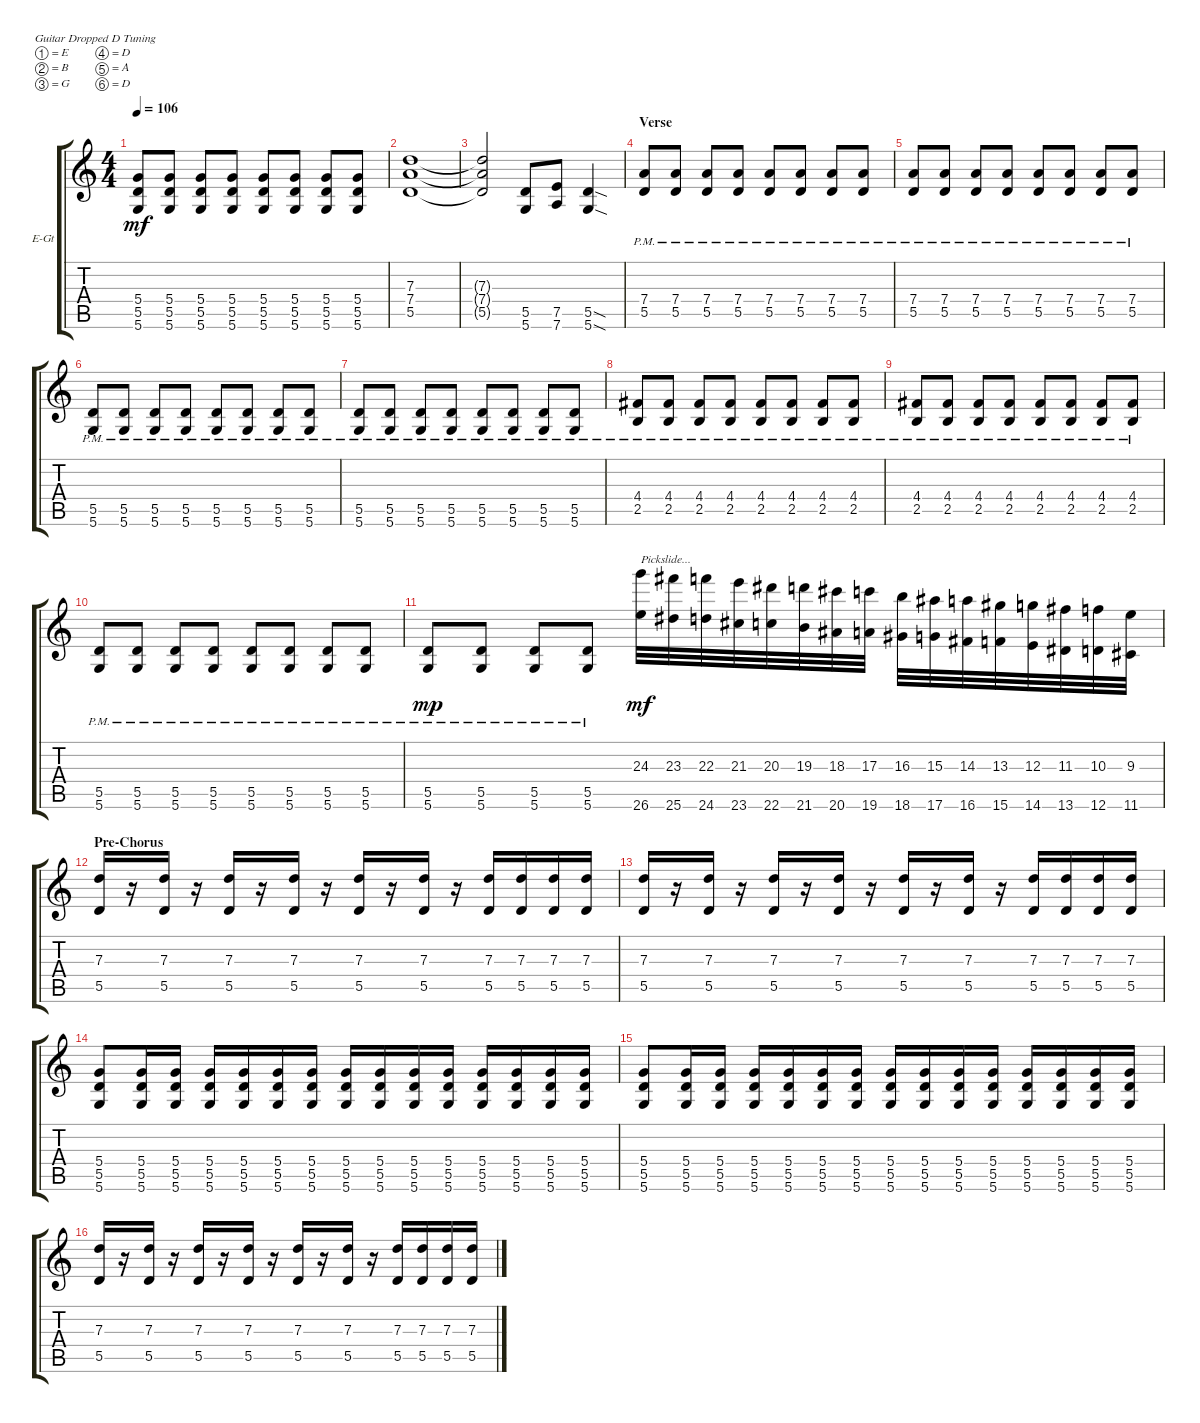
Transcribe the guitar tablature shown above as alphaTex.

\defaultSystemsLayout 4
\bracketExtendMode groupsimilarinstruments
\firstSystemTrackNameOrientation horizontal
\otherSystemsTrackNameOrientation horizontal
\track ("Lead" "E-Gt") {instrument distortionguitar}
\staff {score tabs}
\tuning (E4 B3 G3 D3 A2 D2)
\ts (4 4)
\tempo 106
\clef g2
\ks c
(5.6 5.5 5.4).8{dy mf} (5.6 5.5 5.4).8 (5.6 5.5 5.4).8 (5.6 5.5 5.4).8 (5.6 5.5 5.4).8 (5.6 5.5 5.4).8 (5.6 5.5 5.4).8 (5.6 5.5 5.4).8 |
(5.5 7.4 7.3).1 |
(5.5{t} 7.4{t} 7.3{t}).2 (5.6 5.5).8 (7.6 7.5).8 (5.6{sod} 5.5{sod}).4 |
\section ("" "Verse")
(5.5{pm} 7.4{pm}).8 (5.5{pm} 7.4{pm}).8 (7.4{pm} 5.5{pm}).8 (5.5{pm} 7.4{pm}).8 (5.5{pm} 7.4{pm}).8 (5.5{pm} 7.4{pm}).8 (7.4{pm} 5.5{pm}).8 (5.5{pm} 7.4{pm}).8 |
(5.5{pm} 7.4{pm}).8 (5.5{pm} 7.4{pm}).8 (7.4{pm} 5.5{pm}).8 (5.5{pm} 7.4{pm}).8 (5.5{pm} 7.4{pm}).8 (5.5{pm} 7.4{pm}).8 (7.4{pm} 5.5{pm}).8 (5.5{pm} 7.4{pm}).8 |
(5.6{pm} 5.5{pm}).8 (5.6{pm} 5.5{pm}).8 (5.6{pm} 5.5{pm}).8 (5.6{pm} 5.5{pm}).8 (5.6{pm} 5.5{pm}).8 (5.6{pm} 5.5{pm}).8 (5.6{pm} 5.5{pm}).8 (5.6{pm} 5.5{pm}).8 |
(5.6{pm} 5.5{pm}).8 (5.6{pm} 5.5{pm}).8 (5.6{pm} 5.5{pm}).8 (5.6{pm} 5.5{pm}).8 (5.6{pm} 5.5{pm}).8 (5.6{pm} 5.5{pm}).8 (5.6{pm} 5.5{pm}).8 (5.6{pm} 5.5{pm}).8 |
(2.5{pm} 4.4{pm}).8 (2.5{pm} 4.4{pm}).8 (2.5{pm} 4.4{pm}).8 (2.5{pm} 4.4{pm}).8 (2.5{pm} 4.4{pm}).8 (2.5{pm} 4.4{pm}).8 (2.5{pm} 4.4{pm}).8 (2.5{pm} 4.4{pm}).8 |
(2.5{pm} 4.4{pm}).8 (2.5{pm} 4.4{pm}).8 (2.5{pm} 4.4{pm}).8 (2.5{pm} 4.4{pm}).8 (2.5{pm} 4.4{pm}).8 (2.5{pm} 4.4{pm}).8 (2.5{pm} 4.4{pm}).8 (2.5{pm} 4.4{pm}).8 |
(5.6{pm} 5.5{pm}).8 (5.6{pm} 5.5{pm}).8 (5.6{pm} 5.5{pm}).8 (5.6{pm} 5.5{pm}).8 (5.6{pm} 5.5{pm}).8 (5.6{pm} 5.5{pm}).8 (5.6{pm} 5.5{pm}).8 (5.6{pm} 5.5{pm}).8 |
(5.6{pm} 5.5{pm}).8{dy mp} (5.6{pm} 5.5{pm}).8 (5.5{pm} 5.6{pm}).8 (5.6{pm} 5.5{pm}).8 (26.6 24.3).32{txt "Pickslide..." dy mf} (25.6 23.3).32 (24.6 22.3).32 (23.6 21.3).32 (22.6 20.3).32 (21.6 19.3).32 (20.6 18.3).32 (19.6 17.3).32 (18.6 16.3).32 (17.6 15.3).32 (16.6 14.3).32 (15.6 13.3).32 (14.6 12.3).32 (13.6 11.3).32 (12.6 10.3).32 (11.6 9.3).32 |
\section ("" "Pre-Chorus")
(5.5 7.3).16 r.16 (5.5 7.3).16 r.16 (5.5 7.3).16 r.16 (5.5 7.3).16 r.16 (5.5 7.3).16 r.16 (5.5 7.3).16 r.16 (5.5 7.3).16 (5.5 7.3).16 (5.5 7.3).16 (5.5 7.3).16 |
(5.5 7.3).16 r.16 (5.5 7.3).16 r.16 (5.5 7.3).16 r.16 (5.5 7.3).16 r.16 (5.5 7.3).16 r.16 (5.5 7.3).16 r.16 (5.5 7.3).16 (5.5 7.3).16 (5.5 7.3).16 (5.5 7.3).16 |
(5.6 5.5 5.4).8 (5.4 5.6 5.5).16 (5.6 5.5 5.4).16 (5.6 5.5 5.4).16 (5.6 5.5 5.4).16 (5.6 5.5 5.4).16 (5.6 5.5 5.4).16 (5.6 5.5 5.4).16 (5.6 5.5 5.4).16 (5.6 5.5 5.4).16 (5.6 5.5 5.4).16 (5.5 5.6 5.4).16 (5.6 5.5 5.4).16 (5.6 5.5 5.4).16 (5.5 5.6 5.4).16 |
(5.6 5.5 5.4).8 (5.4 5.6 5.5).16 (5.6 5.5 5.4).16 (5.6 5.5 5.4).16 (5.6 5.5 5.4).16 (5.6 5.5 5.4).16 (5.6 5.5 5.4).16 (5.6 5.5 5.4).16 (5.6 5.5 5.4).16 (5.6 5.5 5.4).16 (5.6 5.5 5.4).16 (5.5 5.6 5.4).16 (5.6 5.5 5.4).16 (5.6 5.5 5.4).16 (5.5 5.6 5.4).16 |
(5.5 7.3).16 r.16 (5.5 7.3).16 r.16 (5.5 7.3).16 r.16 (5.5 7.3).16 r.16 (5.5 7.3).16 r.16 (5.5 7.3).16 r.16 (5.5 7.3).16 (5.5 7.3).16 (5.5 7.3).16 (5.5 7.3).16
